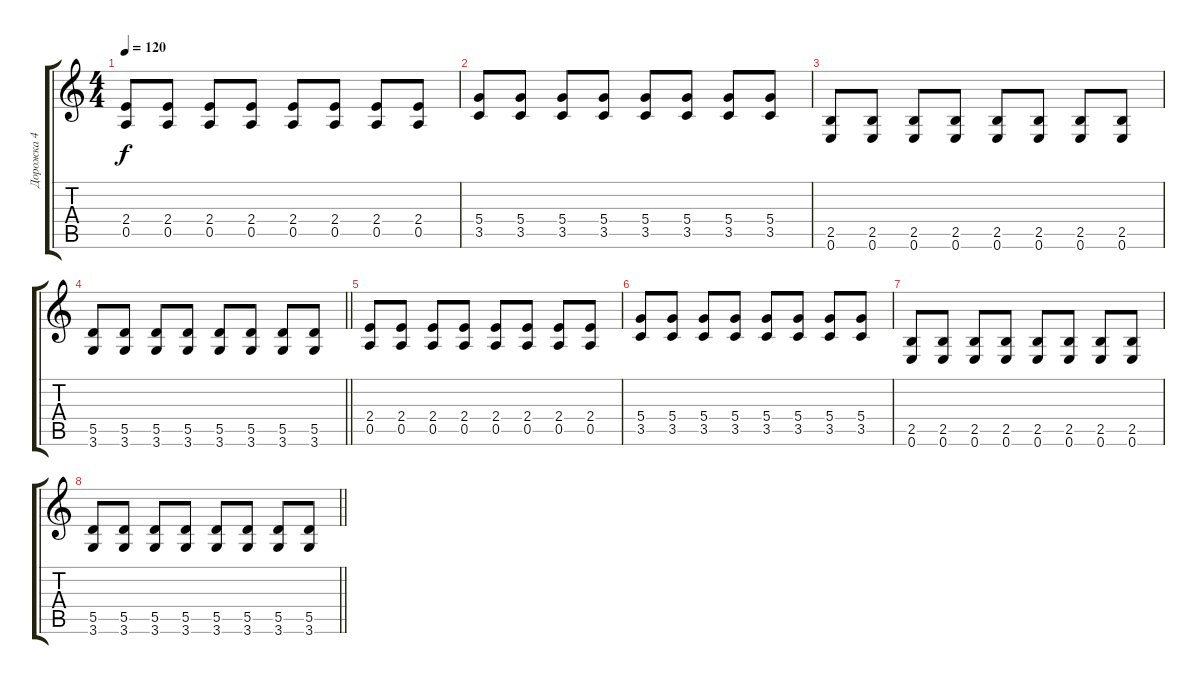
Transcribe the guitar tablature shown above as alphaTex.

\track ("Дорожка 4" "Дорожка 4") {instrument distortionguitar}
\staff {score tabs}
\tuning (E4 B3 G3 D3 A2 E2) {hide}
\ts (4 4)
\tempo 120
\clef g2
\ks c
(2.4 0.5).8{dy f} (2.4 0.5).8 (2.4 0.5).8 (2.4 0.5).8 (2.4 0.5).8 (2.4 0.5).8 (2.4 0.5).8 (2.4 0.5).8 |
(5.4 3.5).8 (5.4 3.5).8 (5.4 3.5).8 (5.4 3.5).8 (5.4 3.5).8 (5.4 3.5).8 (5.4 3.5).8 (5.4 3.5).8 |
(2.5 0.6).8 (2.5 0.6).8 (2.5 0.6).8 (2.5 0.6).8 (2.5 0.6).8 (2.5 0.6).8 (2.5 0.6).8 (2.5 0.6).8 |
\barLineRight lightlight
(5.5 3.6).8 (5.5 3.6).8 (5.5 3.6).8 (5.5 3.6).8 (5.5 3.6).8 (5.5 3.6).8 (5.5 3.6).8 (5.5 3.6).8 |
(2.4 0.5).8 (2.4 0.5).8 (2.4 0.5).8 (2.4 0.5).8 (2.4 0.5).8 (2.4 0.5).8 (2.4 0.5).8 (2.4 0.5).8 |
(5.4 3.5).8 (5.4 3.5).8 (5.4 3.5).8 (5.4 3.5).8 (5.4 3.5).8 (5.4 3.5).8 (5.4 3.5).8 (5.4 3.5).8 |
(2.5 0.6).8 (2.5 0.6).8 (2.5 0.6).8 (2.5 0.6).8 (2.5 0.6).8 (2.5 0.6).8 (2.5 0.6).8 (2.5 0.6).8 |
\barLineRight lightlight
(5.5 3.6).8 (5.5 3.6).8 (5.5 3.6).8 (5.5 3.6).8 (5.5 3.6).8 (5.5 3.6).8 (5.5 3.6).8 (5.5 3.6).8
